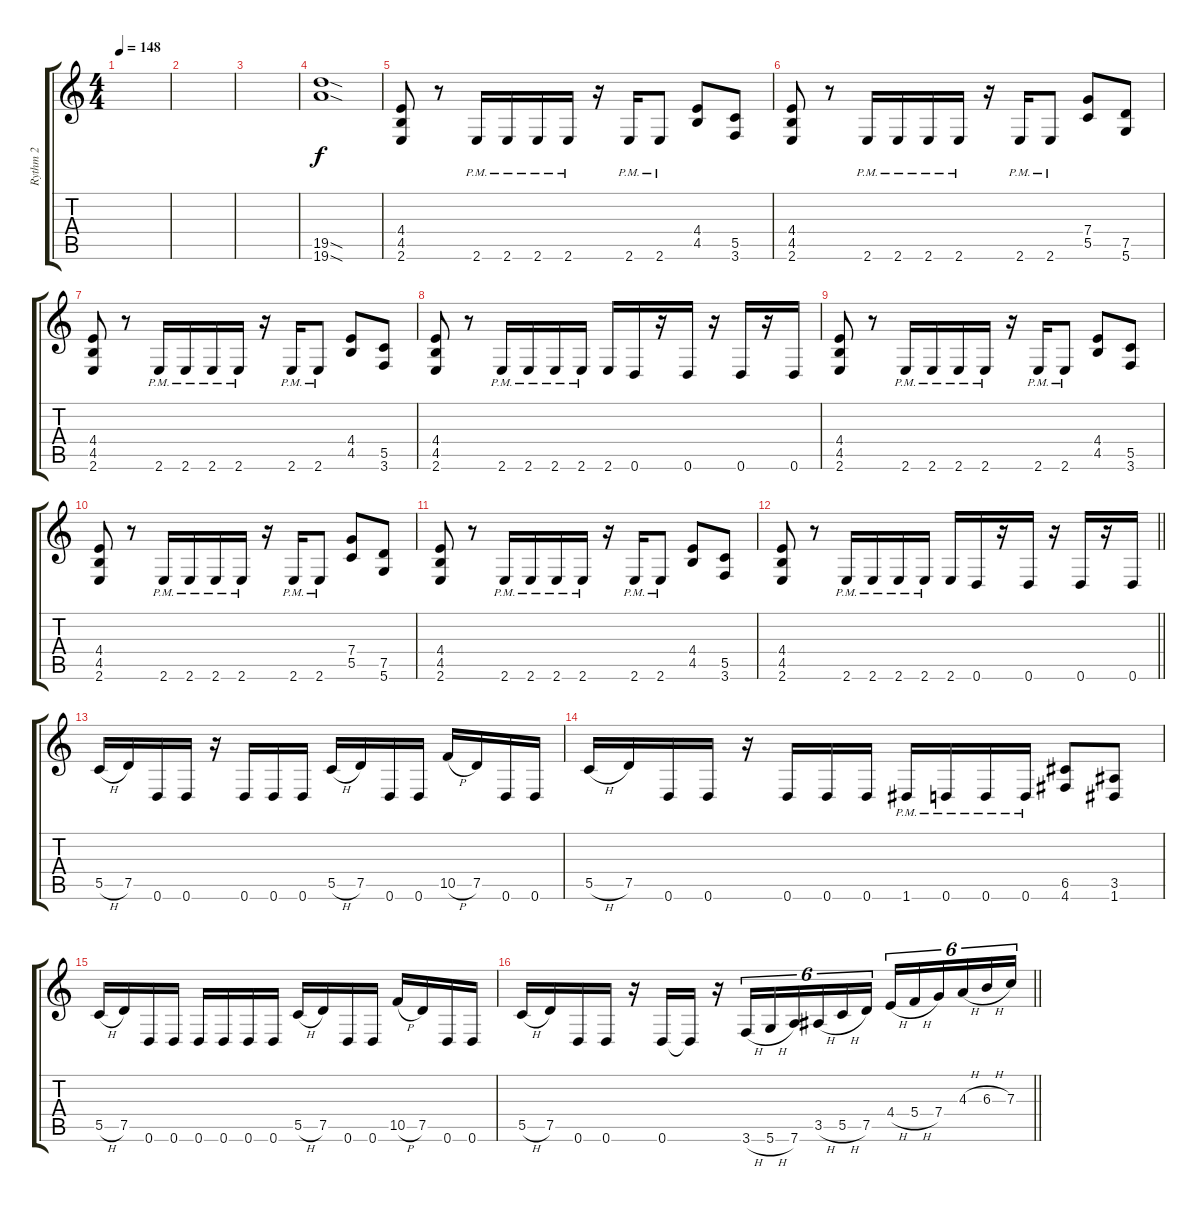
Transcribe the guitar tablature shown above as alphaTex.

\track ("Rythm 2" "Rythm 2") {instrument distortionguitar}
\staff {score tabs}
\tuning (D4 A3 F3 C3 G2 D2) {hide}
\ts (4 4)
\section ("" "")
\tempo 148
\clef g2
\ks c
|
|
|
(19.5{sod} 19.6{sod}).1 |
(4.4 4.5 2.6).8 r.8 2.6{pm}.16 2.6{pm}.16 2.6{pm}.16 2.6{pm}.16 r.16 2.6{pm}.16 2.6{pm}.8 (4.4 4.5).8 (5.5 3.6).8 |
(4.4 4.5 2.6).8 r.8 2.6{pm}.16 2.6{pm}.16 2.6{pm}.16 2.6{pm}.16 r.16 2.6{pm}.16 2.6{pm}.8 (7.4 5.5).8 (7.5 5.6).8 |
(4.4 4.5 2.6).8 r.8 2.6{pm}.16 2.6{pm}.16 2.6{pm}.16 2.6{pm}.16 r.16 2.6{pm}.16 2.6{pm}.8 (4.4 4.5).8 (5.5 3.6).8 |
(4.4 4.5 2.6).8 r.8 2.6{pm}.16 2.6{pm}.16 2.6{pm}.16 2.6{pm}.16 2.6.16 0.6.16 r.16 0.6.16 r.16 0.6.16 r.16 0.6.16 |
(4.4 4.5 2.6).8 r.8 2.6{pm}.16 2.6{pm}.16 2.6{pm}.16 2.6{pm}.16 r.16 2.6{pm}.16 2.6{pm}.8 (4.4 4.5).8 (5.5 3.6).8 |
(4.4 4.5 2.6).8 r.8 2.6{pm}.16 2.6{pm}.16 2.6{pm}.16 2.6{pm}.16 r.16 2.6{pm}.16 2.6{pm}.8 (7.4 5.5).8 (7.5 5.6).8 |
(4.4 4.5 2.6).8 r.8 2.6{pm}.16 2.6{pm}.16 2.6{pm}.16 2.6{pm}.16 r.16 2.6{pm}.16 2.6{pm}.8 (4.4 4.5).8 (5.5 3.6).8 |
\barLineRight lightlight
(4.4 4.5 2.6).8 r.8 2.6{pm}.16 2.6{pm}.16 2.6{pm}.16 2.6{pm}.16 2.6.16 0.6.16 r.16 0.6.16 r.16 0.6.16 r.16 0.6.16 |
\section ("" "")
5.5{h}.16 7.5.16 0.6.16 0.6.16 r.16 0.6.16 0.6.16 0.6.16 5.5{h}.16 7.5.16 0.6.16 0.6.16 10.5{h}.16 7.5.16 0.6.16 0.6.16 |
5.5{h}.16 7.5.16 0.6.16 0.6.16 r.16 0.6.16 0.6.16 0.6.16 1.6{pm}.16 0.6{pm}.16 0.6{pm}.16 0.6{pm}.16 (6.5 4.6).8 (3.5 1.6).8 |
5.5{h}.16 7.5.16 0.6.16 0.6.16 0.6.16 0.6.16 0.6.16 0.6.16 5.5{h}.16 7.5.16 0.6.16 0.6.16 10.5{h}.16 7.5.16 0.6.16 0.6.16 |
\barLineRight lightlight
5.5{h}.16 7.5.16 0.6.16 0.6.16 r.16 0.6.16 0.6{t}.16 r.16 3.6{h}.16{tu (6 4)} 5.6{h}.16{tu (6 4)} 7.6.16{tu (6 4)} 3.5{h}.16{tu (6 4)} 5.5{h}.16{tu (6 4)} 7.5.16{tu (6 4)} 4.4{h}.16{tu (6 4)} 5.4{h}.16{tu (6 4)} 7.4.16{tu (6 4)} 4.3{h}.16{tu (6 4)} 6.3{h}.16{tu (6 4)} 7.3.16{tu (6 4)}
